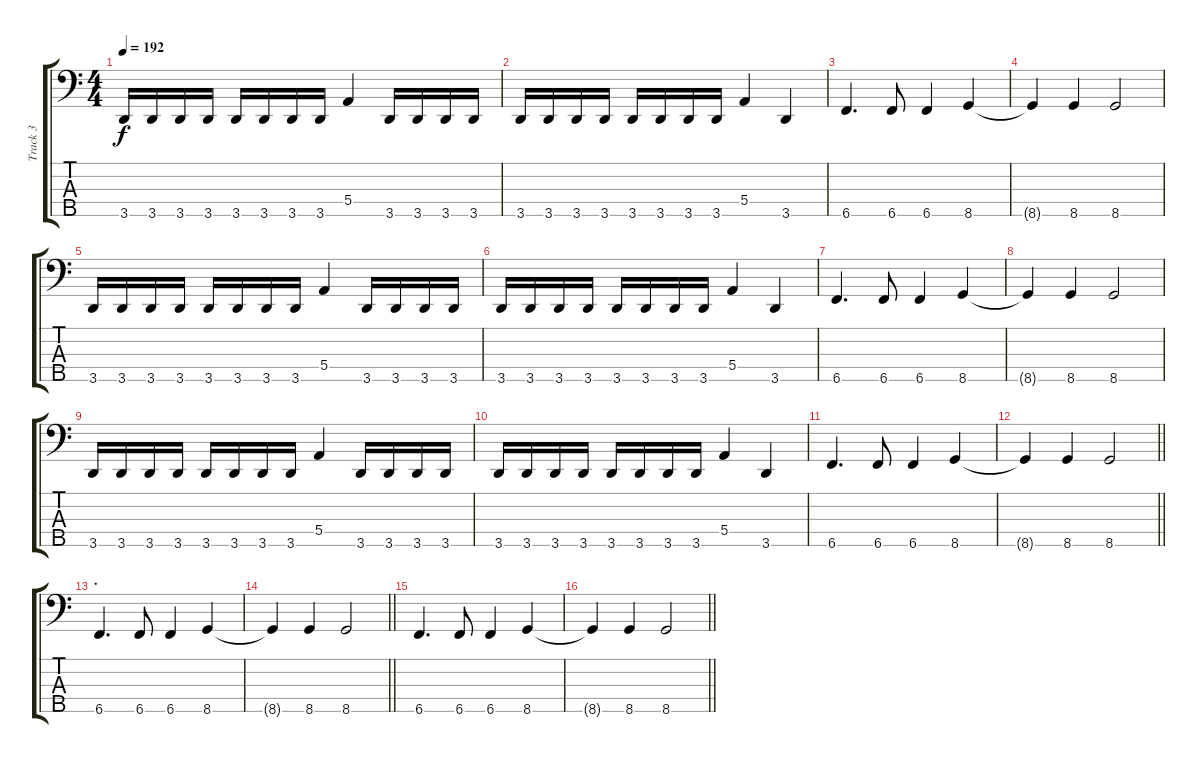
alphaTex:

\track ("Track 3" "Track 3") {instrument electricbassfinger}
\staff {score tabs}
\tuning (G2 D2 A1 E1 B0) {hide}
\ts (4 4)
\tempo 192
\clef f4
\ks c
3.5.16{dy f} 3.5.16 3.5.16 3.5.16 3.5.16 3.5.16 3.5.16 3.5.16 5.4.4 3.5.16 3.5.16 3.5.16 3.5.16 |
3.5.16 3.5.16 3.5.16 3.5.16 3.5.16 3.5.16 3.5.16 3.5.16 5.4.4 3.5.4 |
6.5.4{d} 6.5.8 6.5.4 8.5.4 |
8.5{t}.4 8.5.4 8.5.2 |
3.5.16 3.5.16 3.5.16 3.5.16 3.5.16 3.5.16 3.5.16 3.5.16 5.4.4 3.5.16 3.5.16 3.5.16 3.5.16 |
3.5.16 3.5.16 3.5.16 3.5.16 3.5.16 3.5.16 3.5.16 3.5.16 5.4.4 3.5.4 |
6.5.4{d} 6.5.8 6.5.4 8.5.4 |
8.5{t}.4 8.5.4 8.5.2 |
3.5.16 3.5.16 3.5.16 3.5.16 3.5.16 3.5.16 3.5.16 3.5.16 5.4.4 3.5.16 3.5.16 3.5.16 3.5.16 |
3.5.16 3.5.16 3.5.16 3.5.16 3.5.16 3.5.16 3.5.16 3.5.16 5.4.4 3.5.4 |
6.5.4{d} 6.5.8 6.5.4 8.5.4 |
\barLineRight lightlight
8.5{t}.4 8.5.4 8.5.2 |
\section ("" ".")
6.5.4{d} 6.5.8 6.5.4 8.5.4 |
\barLineRight lightlight
8.5{t}.4 8.5.4 8.5.2 |
6.5.4{d} 6.5.8 6.5.4 8.5.4 |
\barLineRight lightlight
8.5{t}.4 8.5.4 8.5.2
